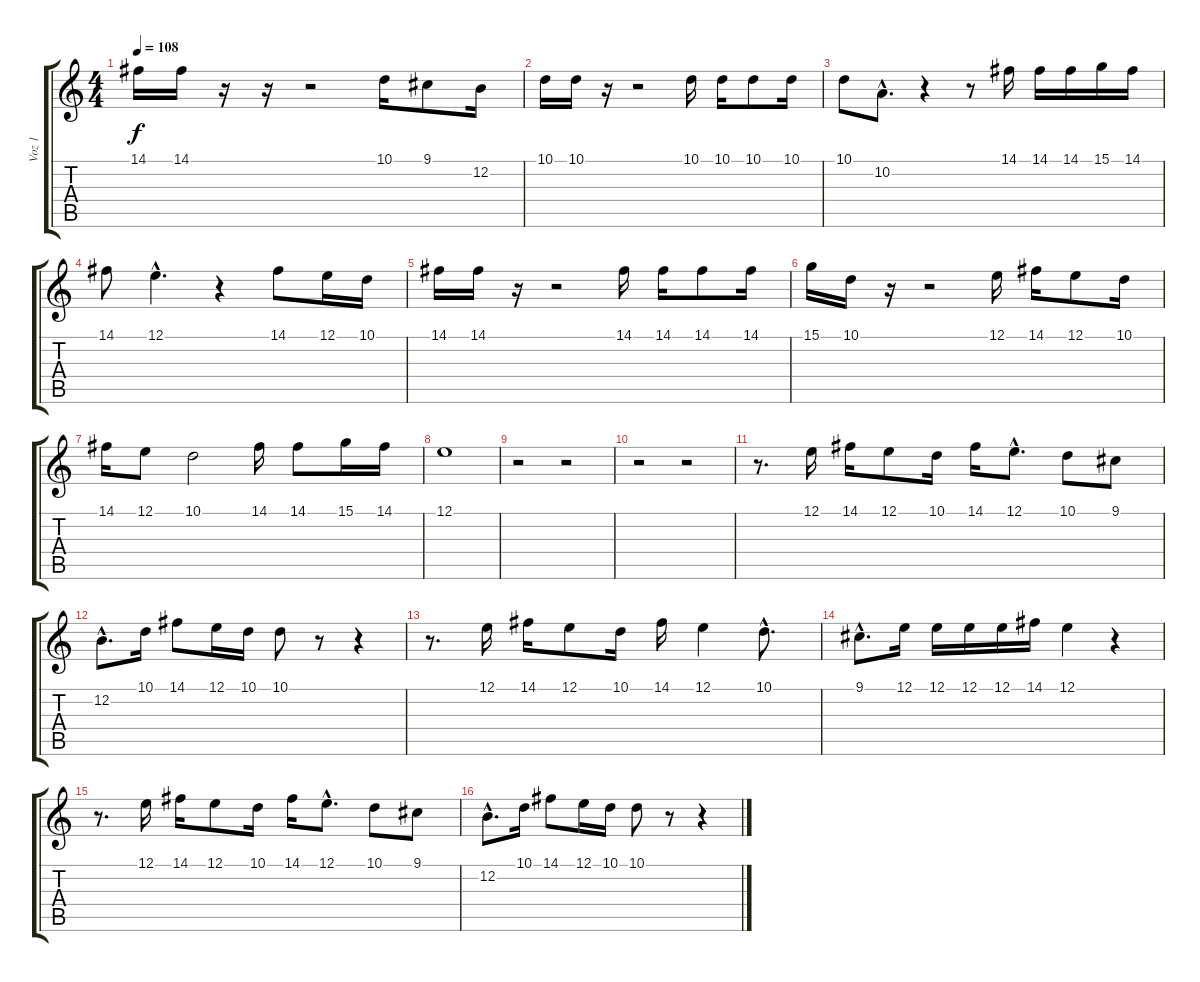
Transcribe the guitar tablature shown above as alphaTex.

\track ("Voz 1" "Voz 1") {instrument choiraahs}
\staff {score tabs}
\tuning (E4 B3 G3 D3 A2 E2) {hide}
\ts (4 4)
\tempo 108
\clef g2
\ks c
14.1.16{dy f} 14.1.16 r.16 r.16 r.2 10.1.16 9.1.8 12.2.16 |
10.1.16 10.1.16 r.16 r.2 10.1.16 10.1.16 10.1.8 10.1.16 |
10.1.8 10.2{hac}.8{d} r.4 r.8 14.1.16 14.1.16 14.1.16 15.1.16 14.1.16 |
14.1.8 12.1{hac}.4{d} r.4 14.1.8 12.1.16 10.1.16 |
14.1.16 14.1.16 r.16 r.2 14.1.16 14.1.16 14.1.8 14.1.16 |
15.1.16 10.1.16 r.16 r.2 12.1.16 14.1.16 12.1.8 10.1.16 |
14.1.16 12.1.8 10.1.2 14.1.16 14.1.8 15.1.16 14.1.16 |
12.1.1 |
r.2 r.2 |
r.2 r.2 |
r.8{d} 12.1.16 14.1.16 12.1.8 10.1.16 14.1.16 12.1{hac}.8{d} 10.1.8 9.1.8 |
12.2{hac}.8{d} 10.1.16 14.1.8 12.1.16 10.1.16 10.1.8 r.8 r.4 |
r.8{d} 12.1.16 14.1.16 12.1.8 10.1.16 14.1.16 12.1.4 10.1{hac}.8{d} |
9.1{hac}.8{d} 12.1.16 12.1.16 12.1.16 12.1.16 14.1.16 12.1.4 r.4 |
r.8{d} 12.1.16 14.1.16 12.1.8 10.1.16 14.1.16 12.1{hac}.8{d} 10.1.8 9.1.8 |
12.2{hac}.8{d} 10.1.16 14.1.8 12.1.16 10.1.16 10.1.8 r.8 r.4
